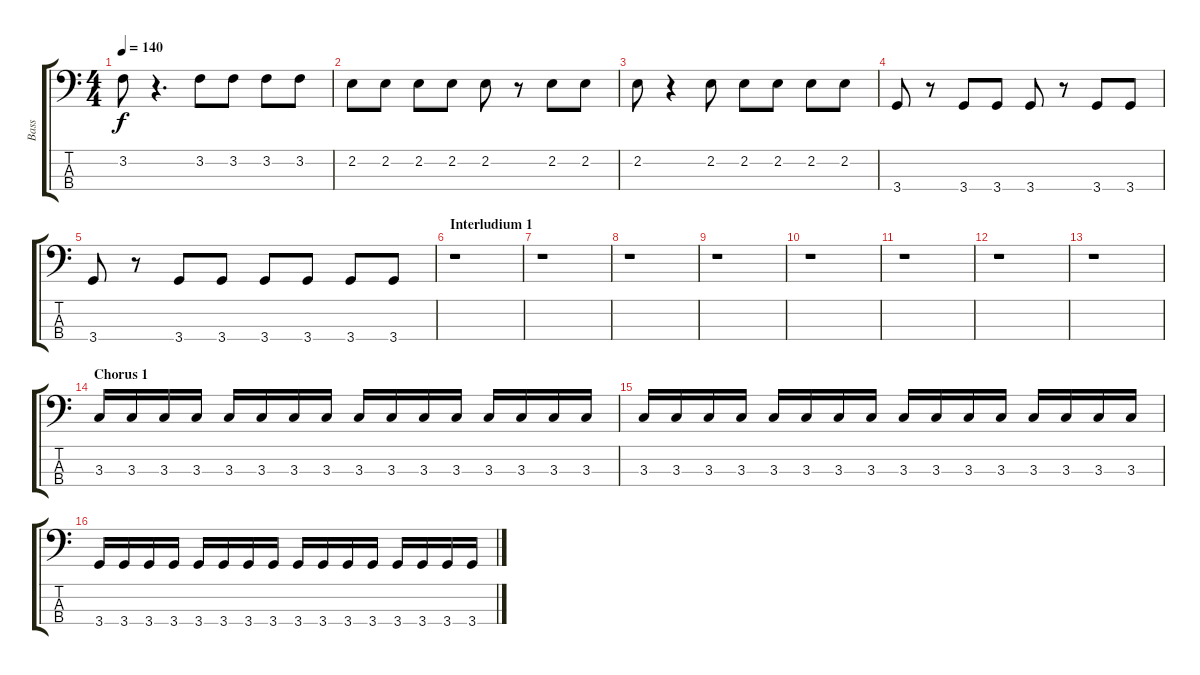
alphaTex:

\track ("Bass" "Bass") {instrument electricbasspick}
\staff {score tabs}
\tuning (G2 D2 A1 E1) {hide}
\ts (4 4)
\tempo 140
\clef f4
\ks c
3.2.8{dy f} r.4{d} 3.2.8 3.2.8 3.2.8 3.2.8 |
2.2.8 2.2.8 2.2.8 2.2.8 2.2.8 r.8 2.2.8 2.2.8 |
2.2.8 r.4 2.2.8 2.2.8 2.2.8 2.2.8 2.2.8 |
3.4.8 r.8 3.4.8 3.4.8 3.4.8 r.8 3.4.8 3.4.8 |
3.4.8 r.8 3.4.8 3.4.8 3.4.8 3.4.8 3.4.8 3.4.8 |
\section ("" "Interludium 1")
r.1 |
r.1 |
r.1 |
r.1 |
r.1 |
r.1 |
r.1 |
r.1 |
\section ("" "Chorus 1")
3.3.16 3.3.16 3.3.16 3.3.16 3.3.16 3.3.16 3.3.16 3.3.16 3.3.16 3.3.16 3.3.16 3.3.16 3.3.16 3.3.16 3.3.16 3.3.16 |
3.3.16 3.3.16 3.3.16 3.3.16 3.3.16 3.3.16 3.3.16 3.3.16 3.3.16 3.3.16 3.3.16 3.3.16 3.3.16 3.3.16 3.3.16 3.3.16 |
3.4.16 3.4.16 3.4.16 3.4.16 3.4.16 3.4.16 3.4.16 3.4.16 3.4.16 3.4.16 3.4.16 3.4.16 3.4.16 3.4.16 3.4.16 3.4.16
